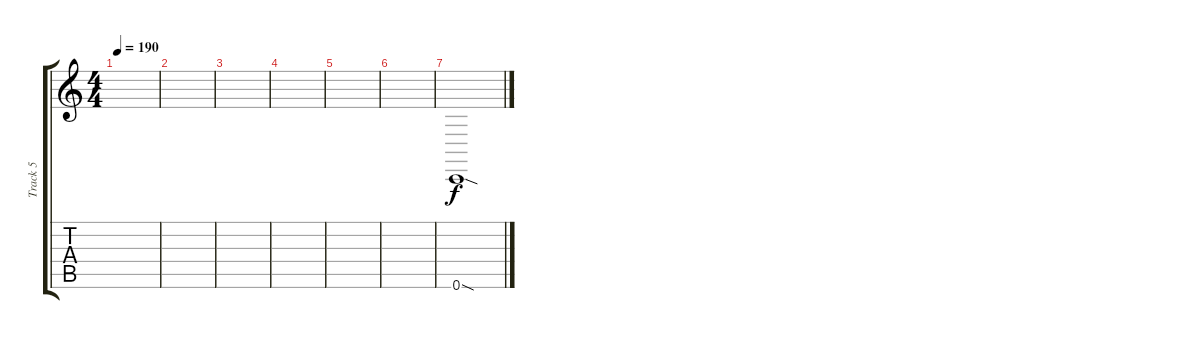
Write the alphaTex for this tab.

\track ("Track 5" "Track 5") {instrument ocarina}
\staff {score tabs}
\tuning (D4 A3 F3 C3 G2 C2) {hide}
\ts (4 4)
\tempo 190
\clef g2
\ks c
|
|
|
|
|
|
0.6{sod}.1
